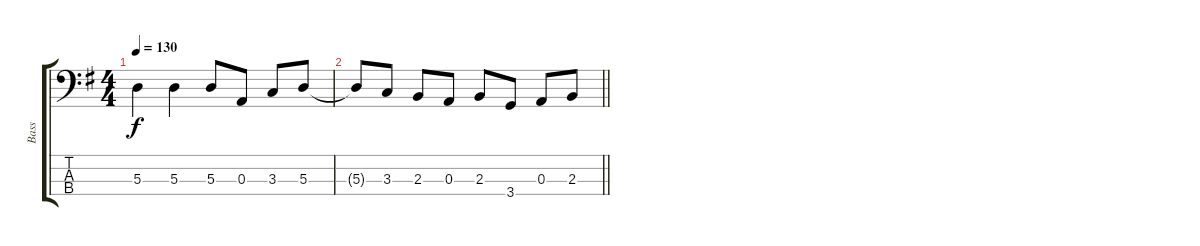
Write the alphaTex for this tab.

\track ("Bass" "Bass") {instrument slapbass2}
\staff {score tabs}
\tuning (G2 D2 A1 E1) {hide}
\ts (4 4)
\tempo 130
\clef f4
\ks g
5.3.4{dy f} 5.3.4 5.3.8 0.3.8 3.3.8 5.3.8 |
\barLineRight lightlight
5.3{t}.8 3.3.8 2.3.8 0.3.8 2.3.8 3.4.8 0.3.8 2.3.8
